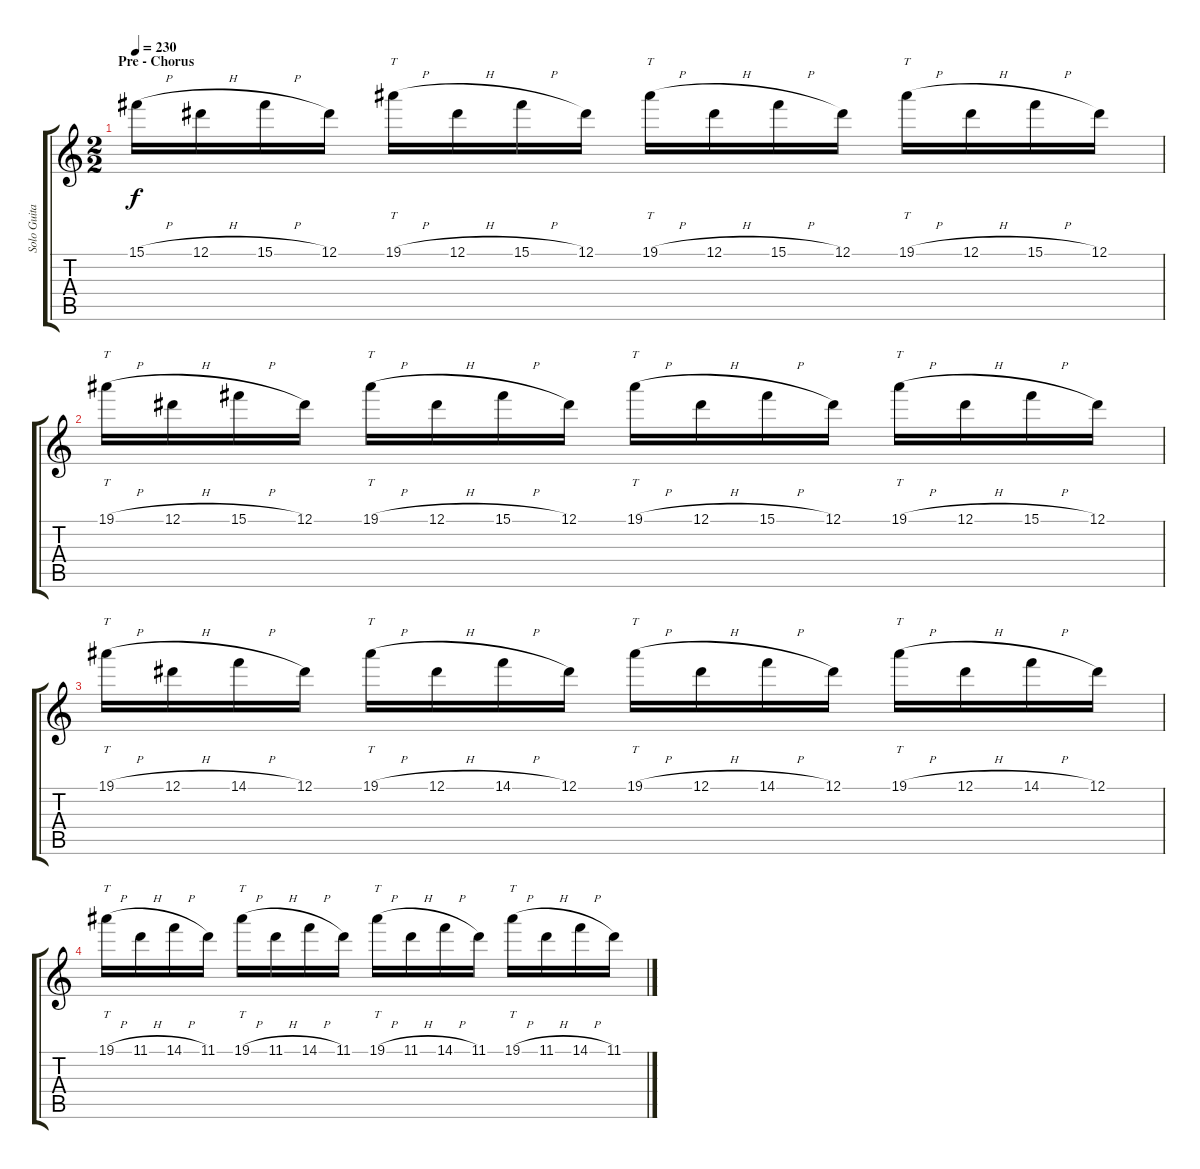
\track ("Solo Guitar (Malmsteen)" "Solo Guita") {instrument distortionguitar}
\staff {score tabs}
\tuning (Eb4 Bb3 Gb3 Db3 Ab2 Eb2) {hide}
\ts (2 2)
\section ("" "Pre - Chorus")
\tempo 230
\clef g2
\ks c
15.1{h}.16{dy f} 12.1{h}.16 15.1{h}.16 12.1.16 19.1{h}.16{tt} 12.1{h}.16 15.1{h}.16 12.1.16 19.1{h}.16{tt} 12.1{h}.16 15.1{h}.16 12.1.16 19.1{h}.16{tt} 12.1{h}.16 15.1{h}.16 12.1.16 |
19.1{h}.16{tt} 12.1{h}.16 15.1{h}.16 12.1.16 19.1{h}.16{tt} 12.1{h}.16 15.1{h}.16 12.1.16 19.1{h}.16{tt} 12.1{h}.16 15.1{h}.16 12.1.16 19.1{h}.16{tt} 12.1{h}.16 15.1{h}.16 12.1.16 |
19.1{h}.16{tt} 12.1{h}.16 14.1{h}.16 12.1.16 19.1{h}.16{tt} 12.1{h}.16 14.1{h}.16 12.1.16 19.1{h}.16{tt} 12.1{h}.16 14.1{h}.16 12.1.16 19.1{h}.16{tt} 12.1{h}.16 14.1{h}.16 12.1.16 |
19.1{h}.16{tt} 11.1{h}.16 14.1{h}.16 11.1.16 19.1{h}.16{tt} 11.1{h}.16 14.1{h}.16 11.1.16 19.1{h}.16{tt} 11.1{h}.16 14.1{h}.16 11.1.16 19.1{h}.16{tt} 11.1{h}.16 14.1{h}.16 11.1.16
